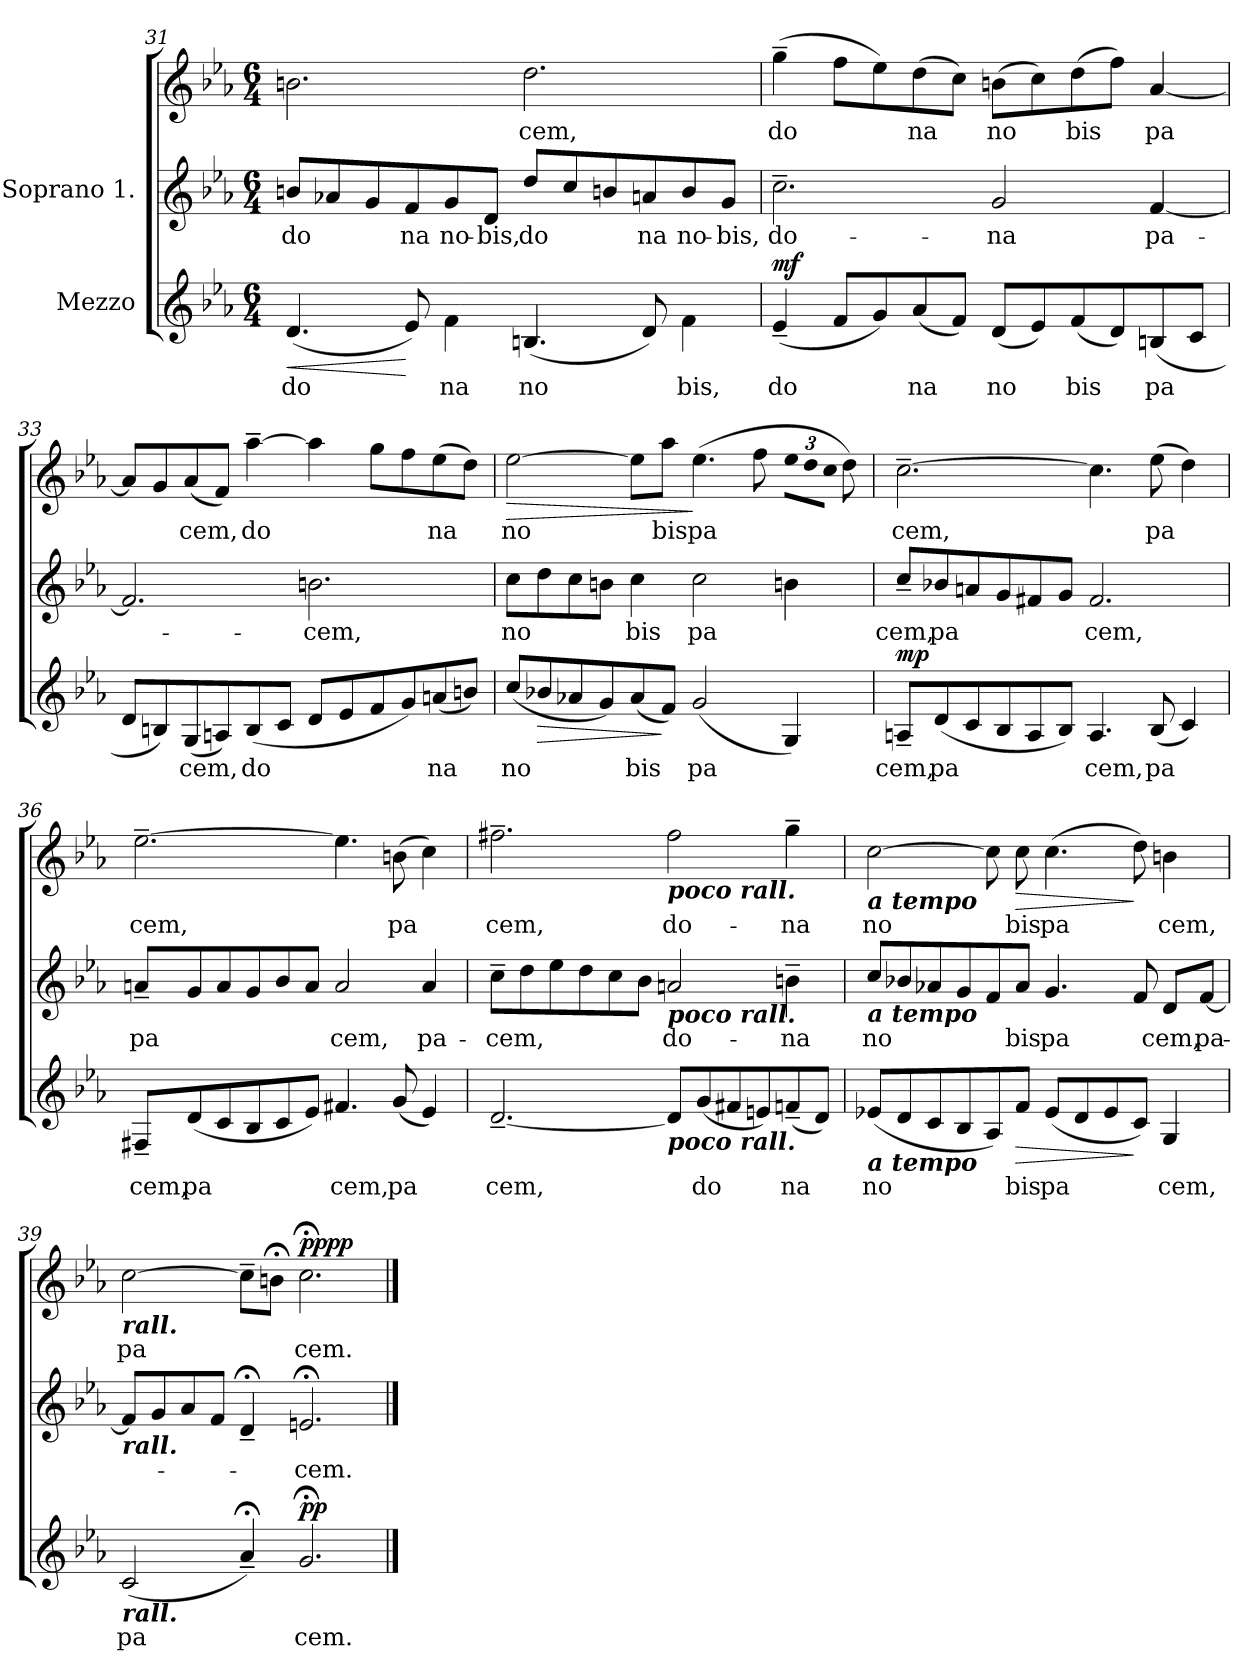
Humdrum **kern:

**kern	**text	**dynam	**kern	**text	**kern	**text	**dynam
*part2	*part2	*part2	*part1	*part1	*part1	*part1	*part1
*staff3	*staff3	*staff3	*staff2	*staff2	*staff1	*staff1	*staff1/2
*I"Mezzo	*	*	*I"Soprano 1.	*	*	*	*
!!LO:LB:g=z
*clefG2	*	*	*clefG2	*	*clefG2	*	*
*k[b-e-a-]	*	*	*k[b-e-a-]	*	*k[b-e-a-]	*	*
*E-:	*	*	*E-:	*	*E-:	*	*
*M6/4	*	*	*M6/4	*	*M6/4	*	*
=31	=31	=31	=31	=31	=31	=31	=31
!	!LO:LY:b:cj	!LO:HP:b	!	!LO:LY:b:cj	!	!LO:LY:b:cj	!
(>4.d/	do-	<	8bn/L	do-	2.bn\	.	.
!	!	!	!	!LO:LY:b:cj	!	!	!
.	.	.	8a-X/	-	.	.	.
!	!	!	!	!LO:LY:b:cj	!	!	!
.	.	.	8g/	.	.	.	.
!	!LO:LY:b:cj	!	!	!LO:LY:b:cj	!	!	!
8e-/)	-	[	8f/	na	.	.	.
!	!LO:LY:b:cj	!	!	!LO:LY:b:cj	!	!	!
4f\	na	.	8g/	no-	.	.	.
!	!	!	!	!LO:LY:b:cj	!	!	!
.	.	.	8d/J	-bis,	.	.	.
!	!LO:LY:b:cj	!	!	!LO:LY:b:cj	!	!LO:LY:b:cj	!
(>4.Bn/	no-	.	8dd/L	do-	2.dd\	cem,	.
!	!	!	!	!LO:LY:b:cj	!	!	!
.	.	.	8cc/	-	.	.	.
!	!	!	!	!LO:LY:b:cj	!	!	!
.	.	.	8bn/	.	.	.	.
!	!LO:LY:b:cj	!	!	!LO:LY:b:cj	!	!	!
8d/)	-	.	8an/	na	.	.	.
!	!LO:LY:b:cj	!	!	!LO:LY:b:cj	!	!	!
4f\	bis,	.	8b/	no-	.	.	.
!	!	!	!	!LO:LY:b:cj	!	!	!
.	.	.	8g/J	-bis,	.	.	.
=32	=32	=32	=32	=32	=32	=32	=32
!	!LO:LY:b:cj	!LO:DY:b	!	!LO:LY:b:cj	!	!LO:LY:b:cj	!LO:DY:b=2
!	!	!	!	!	!	!	!LO:DY:n=1:b
(>4e-~</	do-	mf	2.cc~>\	-do-	(>4gg~>\	do-	mf mf
!	!LO:LY:b:cj	!	!	!	!	!LO:LY:b:cj	!
8f/L	-	.	.	.	8ff\L	-	.
!	!LO:LY:b:cj	!	!	!	!	!LO:LY:b:cj	!
8g/)	.	.	.	.	8ee-\)	.	.
!	!LO:LY:b:cj	!	!	!	!	!LO:LY:b:cj	!
(>8a-/	na	.	.	.	(>8dd\	na	.
!	!LO:LY:b:cj	!	!	!	!	!LO:LY:b:cj	!
8f/J)	.	.	.	.	8cc\J)	.	.
!	!LO:LY:b:cj	!	!	!LO:LY:b:cj	!	!LO:LY:b:cj	!
(>8d/L	no-	.	2g/	-na	(>8bn\L	no-	.
!	!LO:LY:b:cj	!	!	!	!	!LO:LY:b:cj	!
8e-/)	-	.	.	.	8cc\)	-	.
!	!LO:LY:b:cj	!	!	!	!	!LO:LY:b:cj	!
(>8f/	bis	.	.	.	(>8dd\	bis	.
!	!LO:LY:b:cj	!	!	!	!	!LO:LY:b:cj	!
8d/)	.	.	.	.	8ff\J)	.	.
!	!LO:LY:b:cj	!	!	!LO:LY:b:cj	!	!LO:LY:b:cj	!
(>8Bn/	pa-	.	[<4f/	pa-	[<4a-/	pa-	.
!	!LO:LY:b:cj	!	!	!	!	!	!
8c/J	--	.	.	.	.	.	.
=33	=33	=33	=33	=33	=33	=33	=33
!	!LO:LY:b:cj	!	!	!LO:LY:b:cj	!	!LO:LY:b:cj	!
8d/L	-	.	2.f/]	.	8a-/L]	-	.
!	!LO:LY:b:cj	!	!	!	!	!LO:LY:b:cj	!
8Bn/)	.	.	.	.	8g/	.	.
!	!LO:LY:b:cj	!	!	!	!	!LO:LY:b:cj	!
(>8G/	cem,	.	.	.	(>8a-/	cem,	.
!	!LO:LY:b:cj	!	!	!	!	!LO:LY:b:cj	!
8An/)	.	.	.	.	8f/J)	.	.
!	!LO:LY:b:cj	!	!	!	!	!LO:LY:b:cj	!
(>8B/	do-	.	.	.	[>4aa-~>\	do-	.
!	!LO:LY:b:cj	!	!	!	!	!	!
8c/J	-	.	.	.	.	.	.
!	!LO:LY:b:cj	!	!	!LO:LY:b:cj	!	!LO:LY:b:cj	!
8d/L	.	.	2.bn\	cem,	4aa-\]	-	.
!	!LO:LY:b:cj	!	!	!	!	!	!
8e-/	.	.	.	.	.	.	.
!	!LO:LY:b:cj	!	!	!	!	!LO:LY:b:cj	!
8f/	.	.	.	.	8gg\L	.	.
!	!LO:LY:b:cj	!	!	!	!	!LO:LY:b:cj	!
8g/)	.	.	.	.	8ff\	.	.
!	!LO:LY:b:cj	!	!	!	!	!LO:LY:b:cj	!
(>8an/	na	.	.	.	(>8ee-\	na	.
!	!LO:LY:b:cj	!	!	!	!	!LO:LY:b:cj	!
8bn/J)	.	.	.	.	8dd\J)	.	.
!!LO:PB:g=z
=34	=34	=34	=34	=34	=34	=34	=34
!	!LO:LY:b:cj	!	!	!LO:LY:b:cj	!	!LO:LY:b:cj	!LO:HP:b
(>8cc/L	no-	.	8cc\L	-no-	[>2ee-\	no-	>
!	!LO:LY:b:cj	!LO:HP:b	!	!LO:LY:b:cj	!	!	!
8b-X/	-	>	8dd\	-	.	.	.
!	!LO:LY:b:cj	!	!	!LO:LY:b:cj	!	!	!
8a-X/	.	.	8cc\	.	.	.	.
!	!LO:LY:b:cj	!	!	!LO:LY:b:cj	!	!	!
8g/)	.	.	8bn\J	.	.	.	.
!	!LO:LY:b:cj	!	!	!LO:LY:b:cj	!	!LO:LY:b:cj	!
(>8a-/	bis	.	4cc\	bis	8ee-\L]	-	.
!	!LO:LY:b:cj	!	!	!	!	!LO:LY:b:cj	!
8f/J)	.	]	.	.	8aa-\J	bis	.
!	!LO:LY:b:cj	!	!	!LO:LY:b:cj	!	!LO:LY:b:cj	!
(>2g/	pa-	.	2cc\	pa-	(>4.ee-\	pa-	]
!	!	!	!	!	!	!LO:LY:b:cj	!
.	.	.	.	.	8ff\	--	.
!	!LO:LY:b:cj	!	!	!LO:LY:b:cj	!LO:N:vis=16	!LO:LY:b:cj	!
4G/)	--	.	4bn\	--	24ee-\L	--	.
!	!	!	!	!	!LO:N:vis=16	!LO:LY:b:cj	!
.	.	.	.	.	24dd\	--	.
!	!	!	!	!	!LO:N:vis=16	!LO:LY:b:cj	!
.	.	.	.	.	24cc\J	--	.
!	!	!	!	!	!	!LO:LY:b:cj	!
.	.	.	.	.	8dd\)	--	.
=35	=35	=35	=35	=35	=35	=35	=35
!	!LO:LY:b:cj	!LO:DY:b	!	!LO:LY:b:cj	!	!LO:LY:b:cj	!LO:DY:b=2
!	!	!	!	!	!	!	!LO:DY:n=1:b
8An~</L	-cem,	mp	8cc~</L	-cem,	[>2.cc~>\	-cem,	mp mp
!	!LO:LY:b:cj	!	!	!LO:LY:b:cj	!	!	!
(>8d/	pa-	.	8b-X/	pa-	.	.	.
!	!LO:LY:b:cj	!	!	!LO:LY:b:cj	!	!	!
8c/	-	.	8an/	-	.	.	.
!	!LO:LY:b:cj	!	!	!LO:LY:b:cj	!	!	!
8B-/	.	.	8g/	.	.	.	.
!	!LO:LY:b:cj	!	!	!LO:LY:b:cj	!	!	!
8A/	.	.	8f#X/	.	.	.	.
!	!LO:LY:b:cj	!	!	!LO:LY:b:cj	!	!	!
8B-/J)	.	.	8g/J	.	.	.	.
!	!LO:LY:b:cj	!	!	!LO:LY:b:cj	!	!LO:LY:b:cj	!
4.A/	cem,	.	2.f#/	cem,	4.cc\]	.	.
!	!LO:LY:b:cj	!	!	!	!	!LO:LY:b:cj	!
(>8B-/	pa-	.	.	.	(>8ee-\	pa-	.
!	!LO:LY:b:cj	!	!	!	!	!LO:LY:b:cj	!
4c/)	--	.	.	.	4dd\)	--	.
=36	=36	=36	=36	=36	=36	=36	=36
!	!LO:LY:b:cj	!	!	!LO:LY:b:cj	!	!LO:LY:b:cj	!
8F#X~</L	-cem,	.	8an~</L	-pa-	[>2.ee-~>\	cem,	.
!	!LO:LY:b:cj	!	!	!LO:LY:b:cj	!	!	!
(>8d/	pa-	.	8g/	-	.	.	.
!	!LO:LY:b:cj	!	!	!LO:LY:b:cj	!	!	!
8c/	-	.	8a/	.	.	.	.
!	!LO:LY:b:cj	!	!	!LO:LY:b:cj	!	!	!
8B-/	.	.	8g/	.	.	.	.
!	!LO:LY:b:cj	!	!	!LO:LY:b:cj	!	!	!
8c/	.	.	8b-/	.	.	.	.
!	!LO:LY:b:cj	!	!	!LO:LY:b:cj	!	!	!
8e-/J)	.	.	8a/J	.	.	.	.
!	!LO:LY:b:cj	!	!	!LO:LY:b:cj	!	!LO:LY:b:cj	!
4.f#X/	cem,	.	2a/	cem,	4.ee-\]	.	.
!	!LO:LY:b:cj	!	!	!	!	!LO:LY:b:cj	!
(>8g/	pa-	.	.	.	(>8bn\	pa-	.
!	!LO:LY:b:cj	!	!	!LO:LY:b:cj	!	!LO:LY:b:cj	!
4e-/)	--	.	4a/	pa-	4cc\)	--	.
!!LO:LB:g=z
=37	=37	=37	=37	=37	=37	=37	=37
!	!LO:LY:b:cj	!	!	!LO:LY:b:cj	!	!LO:LY:b:cj	!
[<2.d~</	-cem,	.	8cc~>\L	cem,	2.ff#X~>\	-cem,	.
!	!	!	!	!LO:LY:b:cj	!	!	!
.	.	.	8dd\	.	.	.	.
!	!	!	!	!LO:LY:b:cj	!	!	!
.	.	.	8ee-\	.	.	.	.
!	!	!	!	!LO:LY:b:cj	!	!	!
.	.	.	8dd\	.	.	.	.
!	!	!	!	!LO:LY:b:cj	!	!	!
.	.	.	8cc\	.	.	.	.
!	!	!	!	!LO:LY:b:cj	!	!	!
.	.	.	8b-\J	.	.	.	.
!	!	!	!	!	!LO:TX:b:Bi:t=poco rall.	!	!
!	!	!	!LO:TX:b:Bi:t=poco rall.	!	!	!	!
!LO:TX:b:Bi:t=poco rall.	!	!	!	!	!	!	!
!	!LO:LY:b:cj	!	!	!LO:LY:b:cj	!	!LO:LY:b:cj	!
8d/L]	.	.	2an/	do-	2ff#\	do-	.
!	!LO:LY:b:cj	!	!	!	!	!	!
(>8g/	do-	.	.	.	.	.	.
!	!LO:LY:b:cj	!	!	!	!	!	!
8f#X/	-	.	.	.	.	.	.
!	!LO:LY:b:cj	!	!	!	!	!	!
8en/)	.	.	.	.	.	.	.
!	!LO:LY:b:cj	!	!	!LO:LY:b:cj	!	!LO:LY:b:cj	!
(>8fn~</	na	.	4bn~>\	-na	4gg~>\	-na	.
!	!LO:LY:b:cj	!	!	!	!	!	!
8d/J)	.	.	.	.	.	.	.
=38	=38	=38	=38	=38	=38	=38	=38
!	!	!	!	!	!LO:TX:b:Bi:t=a tempo	!	!
!	!	!	!LO:TX:b:Bi:t=a tempo	!	!	!	!
!LO:TX:b:Bi:t=a tempo	!	!	!	!	!	!	!
!	!LO:LY:b:cj	!	!	!LO:LY:b:cj	!	!LO:LY:b:cj	!
(>8e-X/L	no-	.	8cc/L	no-	[>2cc\	no-	.
!	!LO:LY:b:cj	!	!	!LO:LY:b:cj	!	!	!
8d/	-	.	8b-X/	-	.	.	.
!	!LO:LY:b:cj	!	!	!LO:LY:b:cj	!	!	!
8c/	.	.	8a-X/	.	.	.	.
!	!LO:LY:b:cj	!	!	!LO:LY:b:cj	!	!	!
8B-/	.	.	8g/	.	.	.	.
!	!LO:LY:b:cj	!	!	!LO:LY:b:cj	!	!LO:LY:b:cj	!
8A-/)	.	.	8f/	.	8cc\]	-	.
!	!LO:LY:b:cj	!LO:HP:b	!	!LO:LY:b:cj	!	!LO:LY:b:cj	!LO:HP:b
8f/J	bis	>	8a-/J	bis	8cc\	bis	>
!	!LO:LY:b:cj	!	!	!LO:LY:b:cj	!	!LO:LY:b:cj	!
(>8e-/L	pa-	.	4.g/	pa-	(>4.cc\	pa-	.
!	!LO:LY:b:cj	!	!	!	!	!	!
8d/	-	.	.	.	.	.	.
!	!LO:LY:b:cj	!	!	!	!	!	!
8e-/	.	.	.	.	.	.	.
!	!LO:LY:b:cj	!	!	!LO:LY:b:cj	!	!LO:LY:b:cj	!
8c/J)	.	]	8f/	-	8dd\)	-	]
!	!LO:LY:b:cj	!	!	!LO:LY:b:cj	!	!LO:LY:b:cj	!
4G/	cem,	.	8d/L	cem,	4bn\	cem,	.
!	!	!	!	!LO:LY:b:cj	!	!	!
.	.	.	[<8f/J	pa-	.	.	.
=39	=39	=39	=39	=39	=39	=39	=39
!	!	!	!	!	!LO:TX:b:Bi:t=rall.	!	!
!	!	!	!LO:TX:b:Bi:t=rall.	!	!	!	!
!LO:TX:b:Bi:t=rall.	!	!	!	!	!	!	!
!	!LO:LY:b:cj	!	!	!LO:LY:b:cj	!	!LO:LY:b:cj	!
(>2c/	pa-	.	8f/L]	.	[>2cc\	-pa-	.
!	!	!	!	!LO:LY:b:cj	!	!	!
.	.	.	8g/	.	.	.	.
!	!	!	!	!LO:LY:b:cj	!	!	!
.	.	.	8a-/	.	.	.	.
!	!	!	!	!LO:LY:b:cj	!	!	!
.	.	.	8f/J	.	.	.	.
!	!LO:LY:b:cj	!	!	!LO:LY:b:cj	!	!LO:LY:b:cj	!
4a-;<~>/)	-	.	4d;<~>/	.	8cc~>\L]	-	.
!	!	!	!	!	!	!LO:LY:b:cj	!
.	.	.	.	.	8bn;<\J	.	.
!	!LO:LY:b:cj	!LO:DY:b	!	!LO:LY:b:cj	!	!LO:LY:b:cj	!LO:DY:b=2
!	!	!	!	!	!	!	!LO:DY:n=1:b
2.g;</	cem.	pp	2.en;</	cem.	2.cc;<\	cem.	pp pp
==	==	==	==	==	==	==	==
*-	*-	*-	*-	*-	*-	*-	*-
